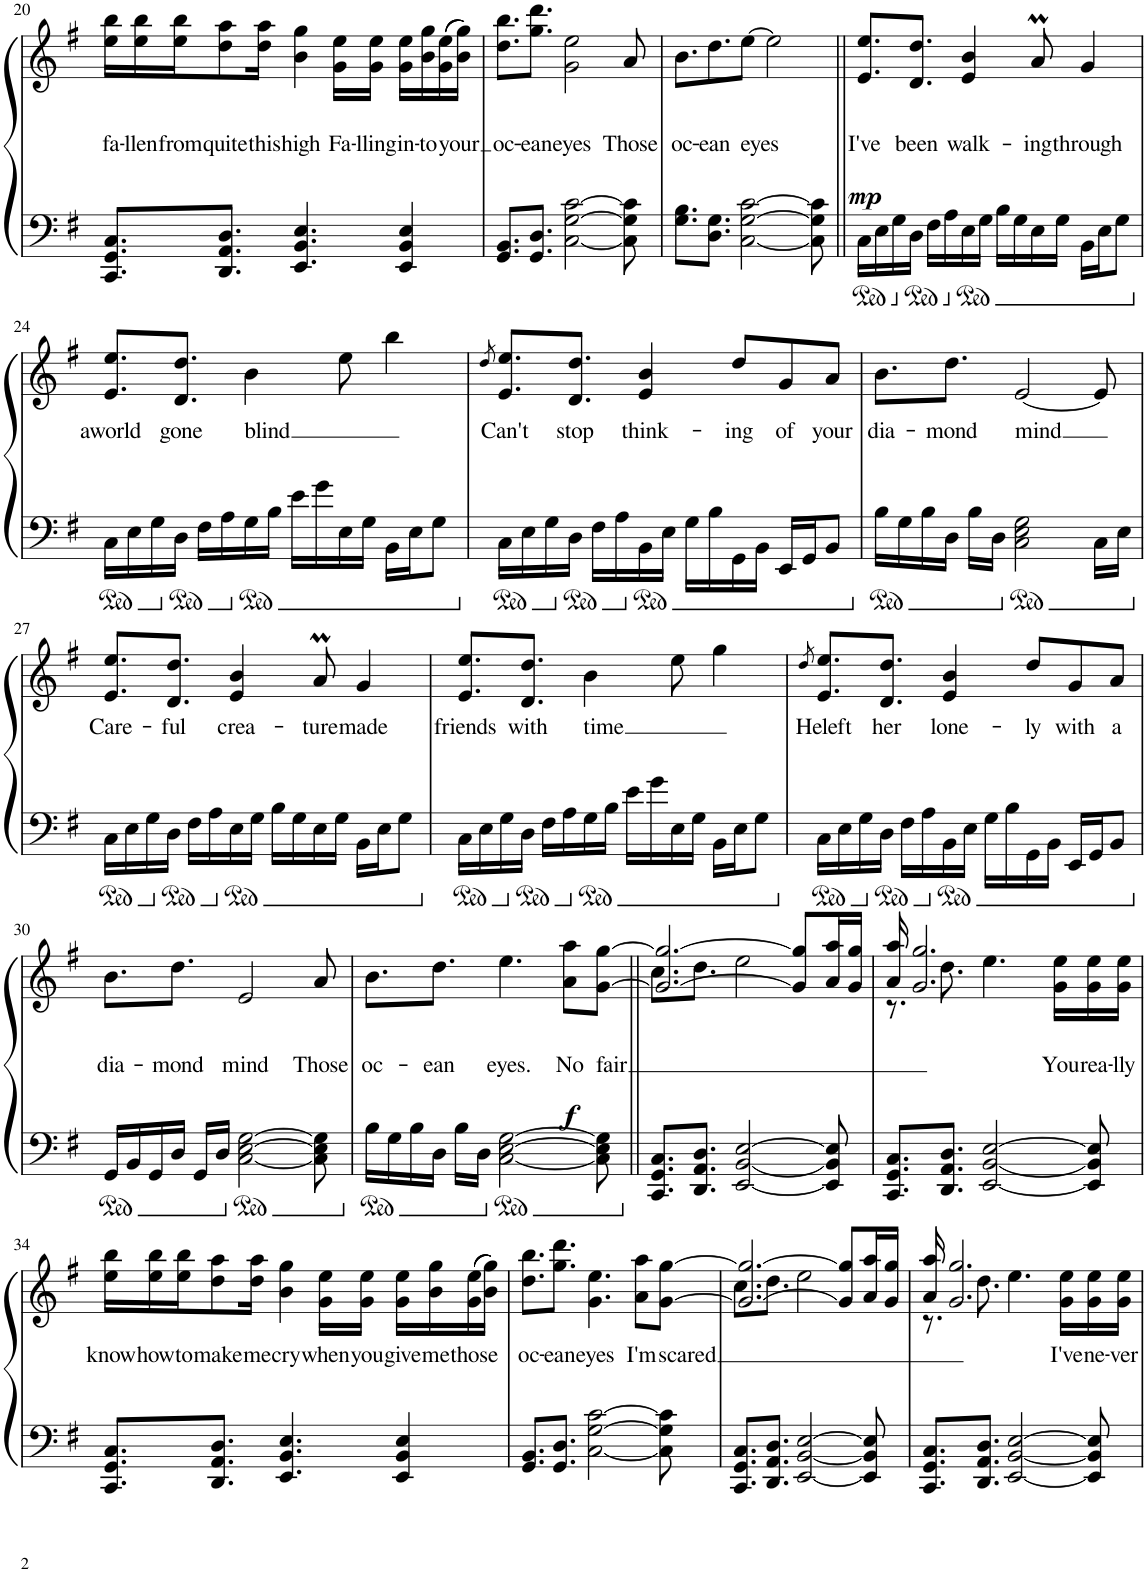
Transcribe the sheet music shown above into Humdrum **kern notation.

**kern	**kern	**text	**dynam
*part1	*part1	*part1	*part1
*staff2	*staff1	*staff1	*staff1/2
*I"Piano	*	*	*
*I'Pno.	*	*	*
!!LO:PB:g=z
*clefF4	*clefG2	*	*
*k[f#]	*k[f#]	*	*
*M4/4	*M4/4	*	*
=20	=20	=20	=20
!	!	!LO:LY:b	!
8.CC/ 8.GG/ 8.C/L	16ee\ 16bb\LL	fa-	.
!	!	!LO:LY:b	!
.	16ee\ 16bb\	-llen	.
!	!	!LO:LY:b	!
.	16ee\ 16bb\J	from	.
!	!	!LO:LY:b	!
8.DD/ 8.AA/ 8.D/J	8dd\ 8aa\	quite	.
!	!	!LO:LY:b	!
.	16dd\ 16aa\Jk	this	.
!	!	!LO:LY:b	!
4.EE/ 4.BB/ 4.E/	4b\ 4gg\	high	.
!	!	!LO:LY:b	!
.	16g\ 16ee\LL	Fa-	.
!	!	!LO:LY:b	!
.	16g\ 16ee\JJ	-lling	.
!	!	!LO:LY:b	!
4EE/ 4BB/ 4E/	16g\ 16ee\LL	in-	.
!	!	!LO:LY:b	!
.	16b\ 16gg\	-to	.
!	!	!LO:LY:b	!
.	(((16g\ 16ee\	your	.
.	16b\ 16gg\JJ)))	.	.
=21	=21	=21	=21
!	!	!LO:LY:b	!
8.GG/ 8.BB/L	8.dd\ 8.bb\L	oc-	.
!	!	!LO:LY:b	!
8.GG/ 8.D/J	8.gg\ 8.ddd\J	-ean	.
!	!	!LO:LY:b	!
[2C\ [2G\ [2c\	2g\ 2ee\	eyes	.
!	!	!LO:LY:b	!
8C\] 8G\] 8c\]	8a/	Those	.
=22	=22	=22	=22
!	!	!LO:LY:b	!
8.G\ 8.B\L	8.b\L	oc-	.
!	!	!LO:LY:b	!
8.D\ 8.G\J	8.dd\	-ean	.
!	!	!LO:LY:b	!
[2C\ [2G\ [2c\	[8ee\J	eyes	.
.	2ee\]	.	.
8C\] 8G\] 8c\]	.	.	.
=23||	=23||	=23||	=23||
!	!	!LO:LY:b	!LO:DY:b
16C\LL	8.e/ 8.ee/L	I've	mp
16E\	.	.	.
16G\	.	.	.
!	!	!LO:LY:b	!
16D\JJ	8.d/ 8.dd/J	been	.
16F#\LL	.	.	.
16A\	.	.	.
!	!	!LO:LY:b	!
16E\	4e/ 4b/	walk-	.
16G\JJ	.	.	.
16B\LL	.	.	.
16G\	.	.	.
!	!	!LO:LY:b	!
16E\	8aM/	-ing	.
16G\JJ	.	.	.
!	!	!LO:LY:b	!
16BB\LL	4g/	through	.
16E\J	.	.	.
8G\J	.	.	.
!!LO:LB:g=z
=24	=24	=24	=24
!	!	!LO:LY:b	!
16C\LL	8.e/ 8.ee/L	aworld	.
16E\	.	.	.
16G\	.	.	.
!	!	!LO:LY:b	!
16D\JJ	8.d/ 8.dd/J	gone	.
16F#\LL	.	.	.
16A\	.	.	.
!	!	!LO:LY:b	!
16G\	4b\	blind	.
16B\JJ	.	.	.
16e\LL	.	.	.
16g\	.	.	.
16E\	8ee\	.	.
16G\JJ	.	.	.
16BB\LL	4bb\	.	.
16E\J	.	.	.
8G\J	.	.	.
=25	=25	=25	=25
.	8qdd/	.	.
!	!	!LO:LY:b	!
16C\LL	8.e/ 8.ee/L	Can't	.
16E\	.	.	.
16G\	.	.	.
!	!	!LO:LY:b	!
16D\JJ	8.d/ 8.dd/J	stop	.
16F#\LL	.	.	.
16A\	.	.	.
!	!	!LO:LY:b	!
16BB\	4e/ 4b/	think-	.
16E\JJ	.	.	.
16G\LL	.	.	.
16B\	.	.	.
!	!	!LO:LY:b	!
16GG\	8dd/L	-ing	.
16BB\JJ	.	.	.
!	!	!LO:LY:b	!
16EE/LL	8g/	of	.
16GG/J	.	.	.
!	!	!LO:LY:b	!
8BB/J	8a/J	your	.
=26	=26	=26	=26
!	!	!LO:LY:b	!
16B\LL	8.b\L	dia-	.
16G\	.	.	.
16B\	.	.	.
!	!	!LO:LY:b	!
16D\JJ	8.dd\J	-mond	.
16B\LL	.	.	.
16D\JJ	.	.	.
!	!	!LO:LY:b	!
2C\ 2E\ 2G\	[2e/	mind	.
16C\LL	8e/]	.	.
16E\JJ	.	.	.
!!LO:LB:g=z
=27	=27	=27	=27
!	!	!LO:LY:b	!
16C\LL	8.e/ 8.ee/L	Care-	.
16E\	.	.	.
16G\	.	.	.
!	!	!LO:LY:b	!
16D\JJ	8.d/ 8.dd/J	-ful	.
16F#\LL	.	.	.
16A\	.	.	.
!	!	!LO:LY:b	!
16E\	4e/ 4b/	crea-	.
16G\JJ	.	.	.
16B\LL	.	.	.
16G\	.	.	.
!	!	!LO:LY:b	!
16E\	8aM/	-ture	.
16G\JJ	.	.	.
!	!	!LO:LY:b	!
16BB\LL	4g/	made	.
16E\J	.	.	.
8G\J	.	.	.
=28	=28	=28	=28
!	!	!LO:LY:b	!
16C\LL	8.e/ 8.ee/L	friends	.
16E\	.	.	.
16G\	.	.	.
!	!	!LO:LY:b	!
16D\JJ	8.d/ 8.dd/J	with	.
16F#\LL	.	.	.
16A\	.	.	.
!	!	!LO:LY:b	!
16G\	4b\	time	.
16B\JJ	.	.	.
16e\LL	.	.	.
16g\	.	.	.
16E\	8ee\	.	.
16G\JJ	.	.	.
16BB\LL	4gg\	.	.
16E\J	.	.	.
8G\J	.	.	.
=29	=29	=29	=29
.	8qdd/	.	.
!	!	!LO:LY:b	!
16C\LL	8.e/ 8.ee/L	Heleft	.
16E\	.	.	.
16G\	.	.	.
!	!	!LO:LY:b	!
16D\JJ	8.d/ 8.dd/J	her	.
16F#\LL	.	.	.
16A\	.	.	.
!	!	!LO:LY:b	!
16BB\	4e/ 4b/	lone-	.
16E\JJ	.	.	.
16G\LL	.	.	.
16B\	.	.	.
!	!	!LO:LY:b	!
16GG\	8dd/L	-ly	.
16BB\JJ	.	.	.
!	!	!LO:LY:b	!
16EE/LL	8g/	with	.
16GG/J	.	.	.
!	!	!LO:LY:b	!
8BB/J	8a/J	a	.
!!LO:LB:g=z
=30	=30	=30	=30
!	!	!LO:LY:b	!
16GG/LL	8.b\L	dia-	.
16BB/	.	.	.
16GG/	.	.	.
!	!	!LO:LY:b	!
16D/JJ	8.dd\J	-mond	.
16GG/LL	.	.	.
16D/JJ	.	.	.
!	!	!LO:LY:b	!
[2C\ [2E\ [2G\	2e/	mind	.
!	!	!LO:LY:b	!
8C\] 8E\] 8G\]	8a/	Those	.
=31	=31	=31	=31
!	!	!LO:LY:b	!
16B\LL	8.b\L	oc-	.
16G\	.	.	.
16B\	.	.	.
!	!	!LO:LY:b	!
16D\JJ	8.dd\J	-ean	.
16B\LL	.	.	.
16D\JJ	.	.	.
!	!	!LO:LY:b	!
[2C\ [2E\ [2G\	4.ee\	eyes.	.
!	!	!LO:LY:b	!LO:DY:b
.	8a\ 8aa\L	No	f
!	!	!LO:LY:b	!
8C\] 8E\] 8G\]	[8g\ [8gg\J	fair	.
=32||	=32||	=32||	=32||
*	*^	*	*
8.CC/ 8.GG/ 8.C/L	2.g/_ 2.gg/_	8.cc\L	.	.
8.DD/ 8.AA/ 8.D/J	.	8.dd\J	.	.
[2EE/ [2BB/ [2E/	.	2ee\	.	.
.	8g/] 8gg/]L	.	.	.
8EE/] 8BB/] 8E/]	16a/ 16aa/L	8ryy	.	.
.	16g/ 16gg/JJ	.	.	.
=33	=33	=33	=33	=33
8.CC/ 8.GG/ 8.C/L	16a/ 16aa/	8.r	.	.
.	2.g/ 2.gg/	.	.	.
8.DD/ 8.AA/ 8.D/J	.	8.dd\	.	.
[2EE/ [2BB/ [2E/	.	4.ee\	.	.
.	.	4ryy	.	.
!	!	!	!LO:LY:b	!
.	16g\ 16ee\LL	.	You	.
!	!	!	!LO:LY:b	!
8EE/] 8BB/] 8E/]	16g\ 16ee\	.	rea-	.
!	!	!	!LO:LY:b	!
.	16g\ 16ee\JJ	.	-lly	.
*	*v	*v	*	*
!!LO:LB:g=z
=34	=34	=34	=34
!	!	!LO:LY:b	!
8.CC/ 8.GG/ 8.C/L	16ee\ 16bb\LL	know	.
!	!	!LO:LY:b	!
.	16ee\ 16bb\	how	.
!	!	!LO:LY:b	!
.	16ee\ 16bb\J	to	.
!	!	!LO:LY:b	!
8.DD/ 8.AA/ 8.D/J	8dd\ 8aa\	make	.
!	!	!LO:LY:b	!
.	16dd\ 16aa\Jk	me	.
!	!	!LO:LY:b	!
4.EE/ 4.BB/ 4.E/	4b\ 4gg\	cry	.
!	!	!LO:LY:b	!
.	16g\ 16ee\LL	when	.
!	!	!LO:LY:b	!
.	16g\ 16ee\JJ	you	.
!	!	!LO:LY:b	!
4EE/ 4BB/ 4E/	16g\ 16ee\LL	give	.
!	!	!LO:LY:b	!
.	16b\ 16gg\	me	.
!	!	!LO:LY:b	!
.	(((16g\ 16ee\	those	.
.	16b\ 16gg\JJ)))	.	.
=35	=35	=35	=35
!	!	!LO:LY:b	!
8.GG/ 8.BB/L	8.dd\ 8.bb\L	oc-	.
!	!	!LO:LY:b	!
8.GG/ 8.D/J	8.gg\ 8.ddd\J	-ean	.
!	!	!LO:LY:b	!
[2C\ [2G\ [2c\	4.g\ 4.ee\	eyes	.
!	!	!LO:LY:b	!
.	8a\ 8aa\L	I'm	.
!	!	!LO:LY:b	!
8C\] 8G\] 8c\]	[8g\ [8gg\J	scared	.
=36	=36	=36	=36
*	*^	*	*
8.CC/ 8.GG/ 8.C/L	2.g/_ 2.gg/_	8.cc\L	.	.
8.DD/ 8.AA/ 8.D/J	.	8.dd\J	.	.
[2EE/ [2BB/ [2E/	.	2ee\	.	.
.	8g/] 8gg/]L	.	.	.
8EE/] 8BB/] 8E/]	16a/ 16aa/L	8ryy	.	.
.	16g/ 16gg/JJ	.	.	.
=37	=37	=37	=37	=37
8.CC/ 8.GG/ 8.C/L	16a/ 16aa/	8.r	.	.
.	2.g/ 2.gg/	.	.	.
8.DD/ 8.AA/ 8.D/J	.	8.dd\	.	.
[2EE/ [2BB/ [2E/	.	4.ee\	.	.
.	.	4ryy	.	.
!	!	!	!LO:LY:b	!
.	16g\ 16ee\LL	.	I've	.
!	!	!	!LO:LY:b	!
8EE/] 8BB/] 8E/]	16g\ 16ee\	.	ne-	.
!	!	!	!LO:LY:b	!
.	16g\ 16ee\JJ	.	-ver	.
*	*v	*v	*	*
=	=	=	=
*-	*-	*-	*-
